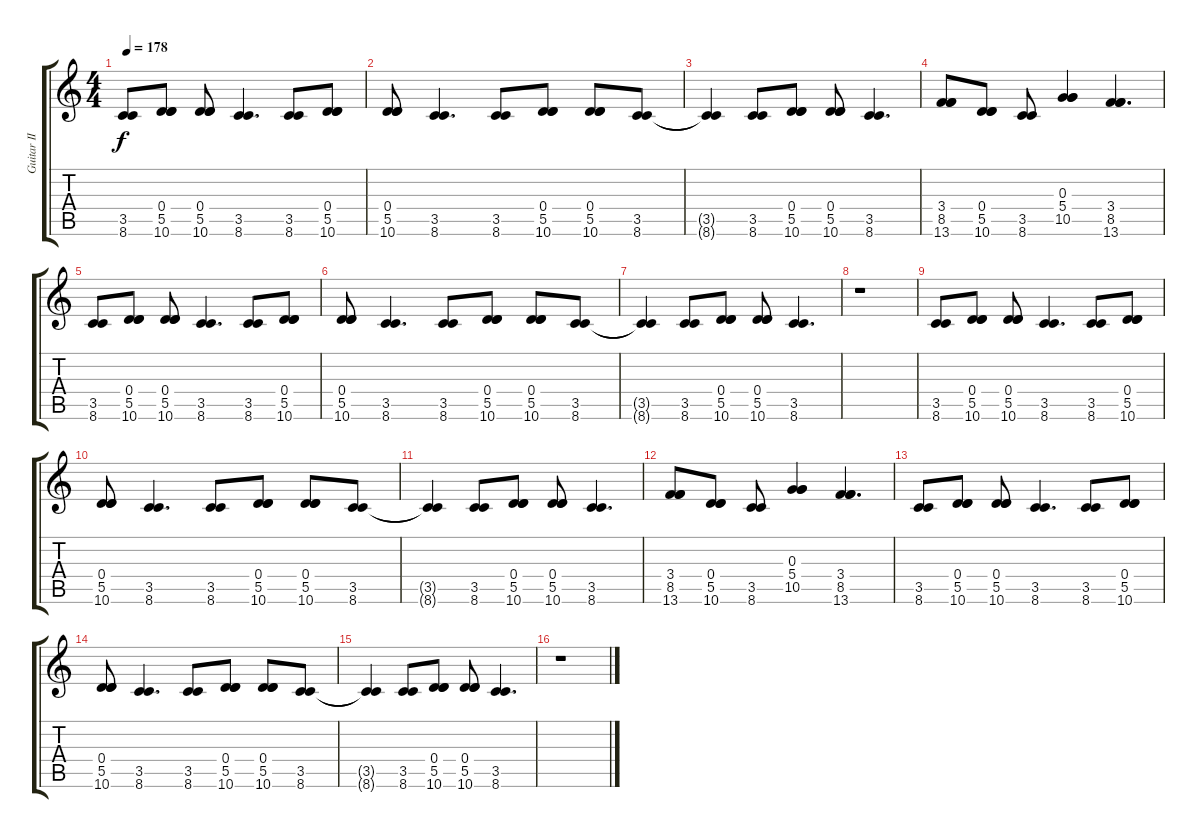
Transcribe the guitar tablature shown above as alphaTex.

\track ("Guitar II" "Guitar II") {instrument distortionguitar}
\staff {score tabs}
\tuning (E4 B3 G3 D3 A2 E2) {hide}
\ts (4 4)
\tempo 178
\clef g2
\ks c
(3.5 8.6).8{dy f} (0.4 5.5 10.6).8 (0.4 5.5 10.6).8 (3.5 8.6).4{d} (3.5 8.6).8 (0.4 5.5 10.6).8 |
(0.4 5.5 10.6).8 (3.5 8.6).4{d} (3.5 8.6).8 (0.4 5.5 10.6).8 (0.4 5.5 10.6).8 (3.5 8.6).8 |
(3.5{t} 8.6{t}).4 (3.5 8.6).8 (0.4 5.5 10.6).8 (0.4 5.5 10.6).8 (3.5 8.6).4{d} |
(3.4 8.5 13.6).8 (0.4 5.5 10.6).8 (3.5 8.6).8 (0.3 5.4 10.5).4 (3.4 8.5 13.6).4{d} |
(3.5 8.6).8 (0.4 5.5 10.6).8 (0.4 5.5 10.6).8 (3.5 8.6).4{d} (3.5 8.6).8 (0.4 5.5 10.6).8 |
(0.4 5.5 10.6).8 (3.5 8.6).4{d} (3.5 8.6).8 (0.4 5.5 10.6).8 (0.4 5.5 10.6).8 (3.5 8.6).8 |
(3.5{t} 8.6{t}).4 (3.5 8.6).8 (0.4 5.5 10.6).8 (0.4 5.5 10.6).8 (3.5 8.6).4{d} |
r.1 |
(3.5 8.6).8 (0.4 5.5 10.6).8 (0.4 5.5 10.6).8 (3.5 8.6).4{d} (3.5 8.6).8 (0.4 5.5 10.6).8 |
(0.4 5.5 10.6).8 (3.5 8.6).4{d} (3.5 8.6).8 (0.4 5.5 10.6).8 (0.4 5.5 10.6).8 (3.5 8.6).8 |
(3.5{t} 8.6{t}).4 (3.5 8.6).8 (0.4 5.5 10.6).8 (0.4 5.5 10.6).8 (3.5 8.6).4{d} |
(3.4 8.5 13.6).8 (0.4 5.5 10.6).8 (3.5 8.6).8 (0.3 5.4 10.5).4 (3.4 8.5 13.6).4{d} |
(3.5 8.6).8 (0.4 5.5 10.6).8 (0.4 5.5 10.6).8 (3.5 8.6).4{d} (3.5 8.6).8 (0.4 5.5 10.6).8 |
(0.4 5.5 10.6).8 (3.5 8.6).4{d} (3.5 8.6).8 (0.4 5.5 10.6).8 (0.4 5.5 10.6).8 (3.5 8.6).8 |
(3.5{t} 8.6{t}).4 (3.5 8.6).8 (0.4 5.5 10.6).8 (0.4 5.5 10.6).8 (3.5 8.6).4{d} |
r.1
